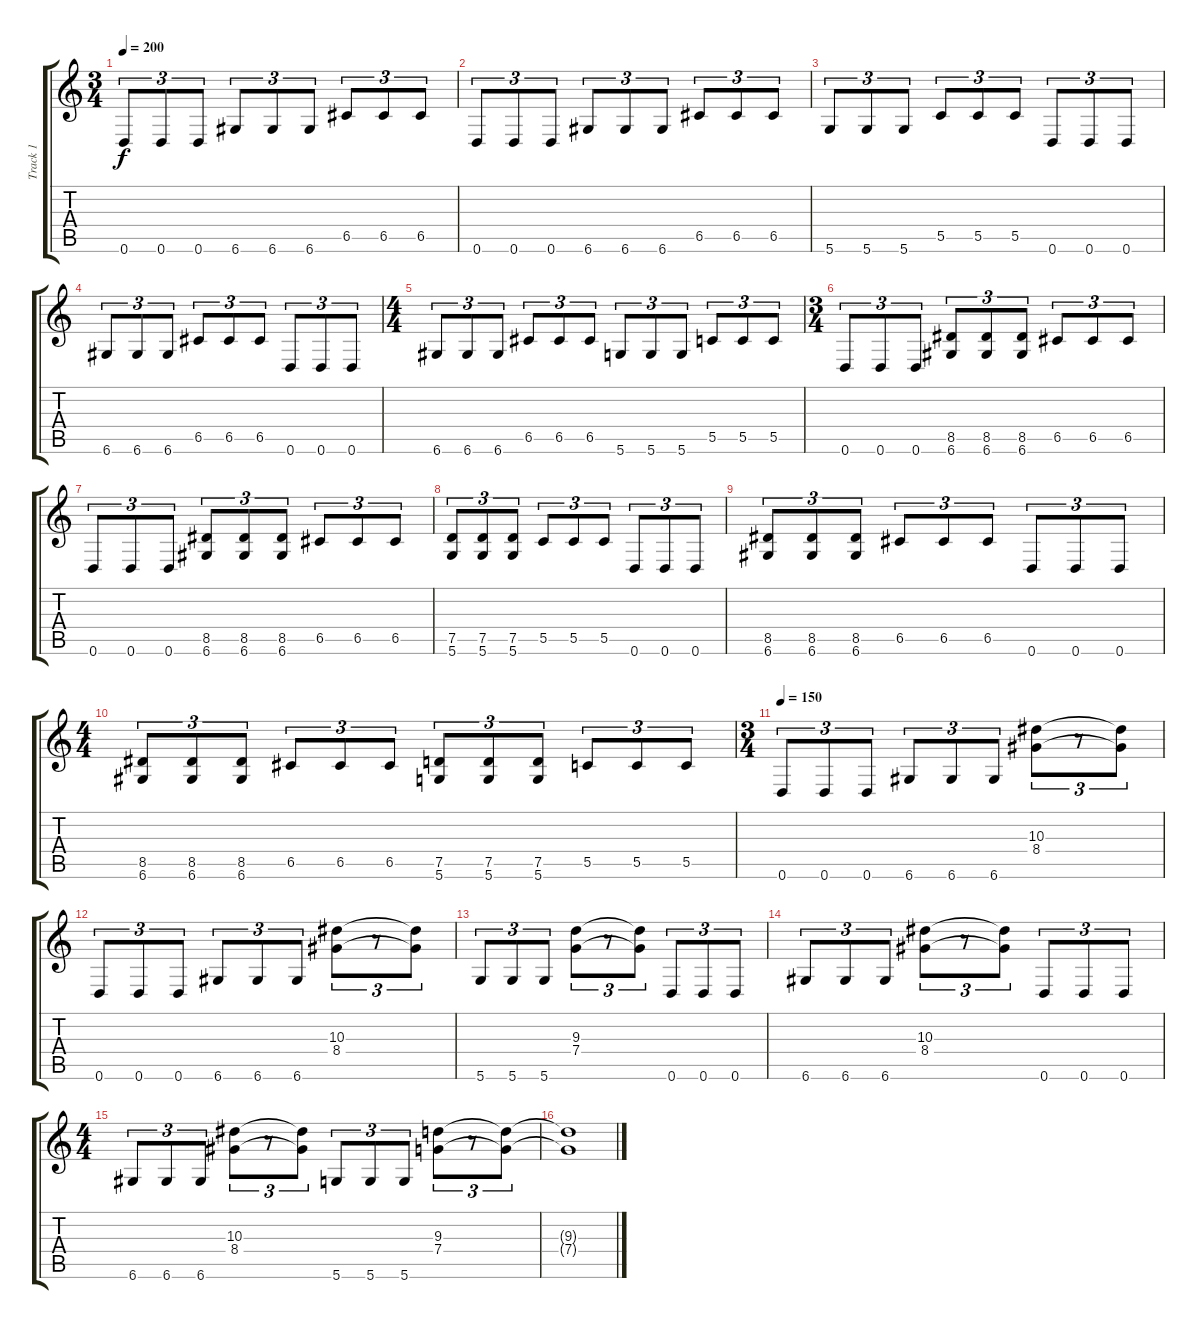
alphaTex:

\track ("Track 1" "Track 1") {instrument distortionguitar}
\staff {score tabs}
\tuning (D4 A3 F3 C3 G2 D2) {hide}
\ts (3 4)
\tempo 200
\clef g2
\ks c
0.6.8{tu (3 2) dy f instrument distortionguitar} 0.6.8{tu (3 2)} 0.6.8{tu (3 2)} 6.6.8{tu (3 2)} 6.6.8{tu (3 2)} 6.6.8{tu (3 2)} 6.5.8{tu (3 2)} 6.5.8{tu (3 2)} 6.5.8{tu (3 2)} |
0.6.8{tu (3 2)} 0.6.8{tu (3 2)} 0.6.8{tu (3 2)} 6.6.8{tu (3 2)} 6.6.8{tu (3 2)} 6.6.8{tu (3 2)} 6.5.8{tu (3 2)} 6.5.8{tu (3 2)} 6.5.8{tu (3 2)} |
5.6.8{tu (3 2)} 5.6.8{tu (3 2)} 5.6.8{tu (3 2)} 5.5.8{tu (3 2)} 5.5.8{tu (3 2)} 5.5.8{tu (3 2)} 0.6.8{tu (3 2)} 0.6.8{tu (3 2)} 0.6.8{tu (3 2)} |
6.6.8{tu (3 2)} 6.6.8{tu (3 2)} 6.6.8{tu (3 2)} 6.5.8{tu (3 2)} 6.5.8{tu (3 2)} 6.5.8{tu (3 2)} 0.6.8{tu (3 2)} 0.6.8{tu (3 2)} 0.6.8{tu (3 2)} |
\ts (4 4)
6.6.8{tu (3 2)} 6.6.8{tu (3 2)} 6.6.8{tu (3 2)} 6.5.8{tu (3 2)} 6.5.8{tu (3 2)} 6.5.8{tu (3 2)} 5.6.8{tu (3 2)} 5.6.8{tu (3 2)} 5.6.8{tu (3 2)} 5.5.8{tu (3 2)} 5.5.8{tu (3 2)} 5.5.8{tu (3 2)} |
\ts (3 4)
0.6.8{tu (3 2)} 0.6.8{tu (3 2)} 0.6.8{tu (3 2)} (8.5 6.6).8{tu (3 2)} (8.5 6.6).8{tu (3 2)} (8.5 6.6).8{tu (3 2)} 6.5.8{tu (3 2)} 6.5.8{tu (3 2)} 6.5.8{tu (3 2)} |
0.6.8{tu (3 2)} 0.6.8{tu (3 2)} 0.6.8{tu (3 2)} (8.5 6.6).8{tu (3 2)} (8.5 6.6).8{tu (3 2)} (8.5 6.6).8{tu (3 2)} 6.5.8{tu (3 2)} 6.5.8{tu (3 2)} 6.5.8{tu (3 2)} |
(7.5 5.6).8{tu (3 2)} (7.5 5.6).8{tu (3 2)} (7.5 5.6).8{tu (3 2)} 5.5.8{tu (3 2)} 5.5.8{tu (3 2)} 5.5.8{tu (3 2)} 0.6.8{tu (3 2)} 0.6.8{tu (3 2)} 0.6.8{tu (3 2)} |
(8.5 6.6).8{tu (3 2)} (8.5 6.6).8{tu (3 2)} (8.5 6.6).8{tu (3 2)} 6.5.8{tu (3 2)} 6.5.8{tu (3 2)} 6.5.8{tu (3 2)} 0.6.8{tu (3 2)} 0.6.8{tu (3 2)} 0.6.8{tu (3 2)} |
\ts (4 4)
(8.5 6.6).8{tu (3 2)} (8.5 6.6).8{tu (3 2)} (8.5 6.6).8{tu (3 2)} 6.5.8{tu (3 2)} 6.5.8{tu (3 2)} 6.5.8{tu (3 2)} (7.5 5.6).8{tu (3 2)} (7.5 5.6).8{tu (3 2)} (7.5 5.6).8{tu (3 2)} 5.5.8{tu (3 2)} 5.5.8{tu (3 2)} 5.5.8{tu (3 2)} |
\ts (3 4)
\tempo 150
0.6.8{tu (3 2)} 0.6.8{tu (3 2)} 0.6.8{tu (3 2)} 6.6.8{tu (3 2)} 6.6.8{tu (3 2)} 6.6.8{tu (3 2)} (10.3 8.4).8{tu (3 2)} r.8{tu (3 2)} (10.3{t} 8.4{t}).8{tu (3 2)} |
0.6.8{tu (3 2)} 0.6.8{tu (3 2)} 0.6.8{tu (3 2)} 6.6.8{tu (3 2)} 6.6.8{tu (3 2)} 6.6.8{tu (3 2)} (10.3 8.4).8{tu (3 2)} r.8{tu (3 2)} (10.3{t} 8.4{t}).8{tu (3 2)} |
5.6.8{tu (3 2)} 5.6.8{tu (3 2)} 5.6.8{tu (3 2)} (9.3 7.4).8{tu (3 2)} r.8{tu (3 2)} (9.3{t} 7.4{t}).8{tu (3 2)} 0.6.8{tu (3 2)} 0.6.8{tu (3 2)} 0.6.8{tu (3 2)} |
6.6.8{tu (3 2)} 6.6.8{tu (3 2)} 6.6.8{tu (3 2)} (10.3 8.4).8{tu (3 2)} r.8{tu (3 2)} (10.3{t} 8.4{t}).8{tu (3 2)} 0.6.8{tu (3 2)} 0.6.8{tu (3 2)} 0.6.8{tu (3 2)} |
\ts (4 4)
6.6.8{tu (3 2)} 6.6.8{tu (3 2)} 6.6.8{tu (3 2)} (10.3 8.4).8{tu (3 2)} r.8{tu (3 2)} (10.3{t} 8.4{t}).8{tu (3 2)} 5.6.8{tu (3 2)} 5.6.8{tu (3 2)} 5.6.8{tu (3 2)} (9.3 7.4).8{tu (3 2)} r.8{tu (3 2)} (9.3{t} 7.4{t}).8{tu (3 2)} |
(9.3{t} 7.4{t}).1
